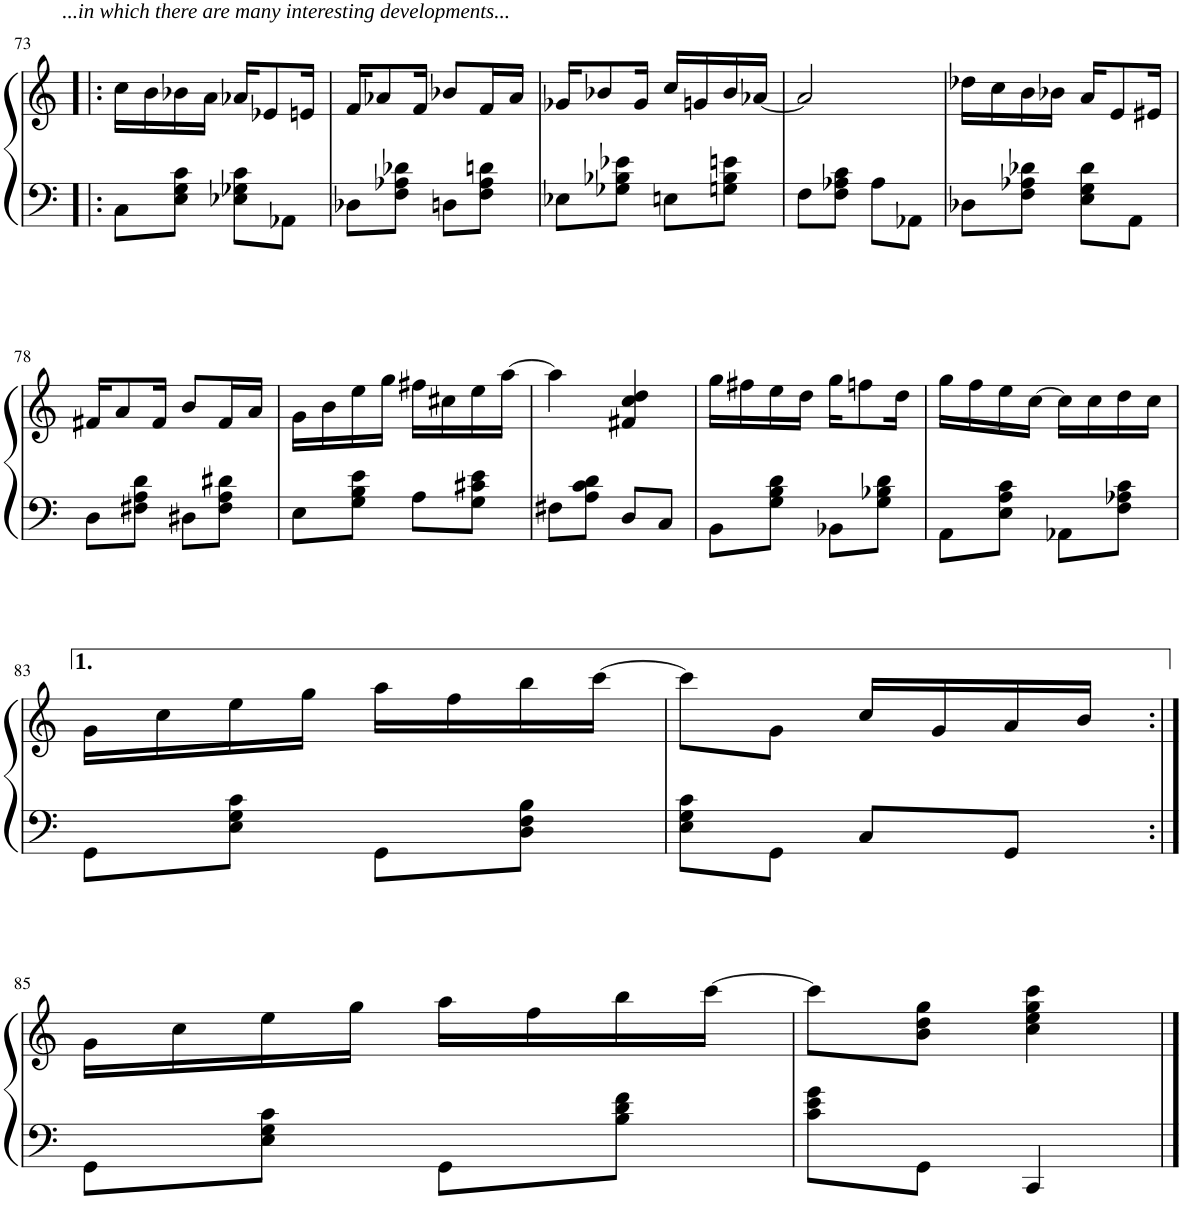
**kern	**kern
*part1	*part1
*staff2	*staff1
*I"Piano	*
*I'Pno	*
!!LO:PB:g=z
*clefF4	*clefG2
*k[]	*k[]
*M2/4	*M2/4
=73!|:	=73!|:
!	!LO:TX:a:i:t=...in which there are many interesting developments...
8C\L	16cc\LL
.	16b\
8E\ 8G\ 8c\J	16b-X\
.	16a\JJ
8E-X\ 8G-X\ 8c\L	16a-X/KL
.	8e-X/
8AA-X\J	.
.	16en/Jk
=74	=74
8D-X\L	16f/KL
.	8a-X/
8F\ 8A-X\ 8d-X\J	.
.	16f/Jk
8Dn\L	8b-X/L
8F\ 8A-\ 8dn\J	16f/L
.	16a-/JJ
=75	=75
8E-X\L	16g-X/KL
.	8b-X/
8G-X\ 8B-X\ 8e-X\J	.
.	16g-/Jk
8En\L	16cc/LL
.	16gn/
8Gn\ 8B-\ 8en\J	16b-/
.	[16a-X/JJ
=76	=76
8F\L	2a-/]
8F\ 8A-X\ 8c\J	.
8A-\L	.
8AA-X\J	.
=77	=77
8D-X\L	16dd-X\LL
.	16cc\
8F\ 8A-X\ 8d-X\J	16b\
.	16b-X\JJ
8E\ 8G\ 8d-\L	16a/KL
.	8e/
8AA\J	.
.	16e#X/Jk
!!LO:LB:g=z
=78	=78
8D\L	16f#X/KL
.	8a/
8F#X\ 8A\ 8d\J	.
.	16f#/Jk
8D#X\L	8b/L
8F#\ 8A\ 8d#X\J	16f#/L
.	16a/JJ
=79	=79
8E\L	16g\LL
.	16b\
8G\ 8B\ 8e\J	16ee\
.	16gg\JJ
8A\L	16ff#X\LL
.	16cc#X\
8G\ 8c#X\ 8e\J	16ee\
.	[16aa\JJ
=80	=80
8F#X\L	4aa\]
8A\ 8c\ 8d\J	.
8D/L	4f#X/ 4cc/ 4dd/
8C/J	.
=81	=81
8BB\L	16gg\LL
.	16ff#X\
8G\ 8B\ 8d\J	16ee\
.	16dd\JJ
8BB-X\L	16gg\KL
.	8ffn\
8G\ 8B-X\ 8d\J	.
.	16dd\Jk
=82	=82
8AA\L	16gg\LL
.	16ff\
8E\ 8A\ 8c\J	16ee\
.	[16cc\JJ
8AA-X\L	16cc\LL]
.	16cc\
8F\ 8A-X\ 8c\J	16dd\
.	16cc\JJ
!!LO:LB:g=z
=83	=83
8GG\L	16g\LL
.	16cc\
8E\ 8G\ 8c\J	16ee\
.	16gg\JJ
8GG\L	16aa\LL
.	16ff\
8D\ 8F\ 8B\J	16bb\
.	[16ccc\JJ
=84	=84
8E\ 8G\ 8c\L	8ccc\L]
8GG\J	8g\J
8C/L	16cc/LL
.	16g/
8GG/J	16a/
.	16b/JJ
!!LO:LB:g=z
=85:|!	=85:|!
8GG\L	16g\LL
.	16cc\
8E\ 8G\ 8c\J	16ee\
.	16gg\JJ
8GG\L	16aa\LL
.	16ff\
8B\ 8d\ 8f\J	16bb\
.	[16ccc\JJ
=86	=86
8c\ 8e\ 8g\L	8ccc\L]
8GG\J	8b\ 8dd\ 8gg\J
4CC/	4cc\ 4ee\ 4gg\ 4ccc\
==	==
*-	*-
